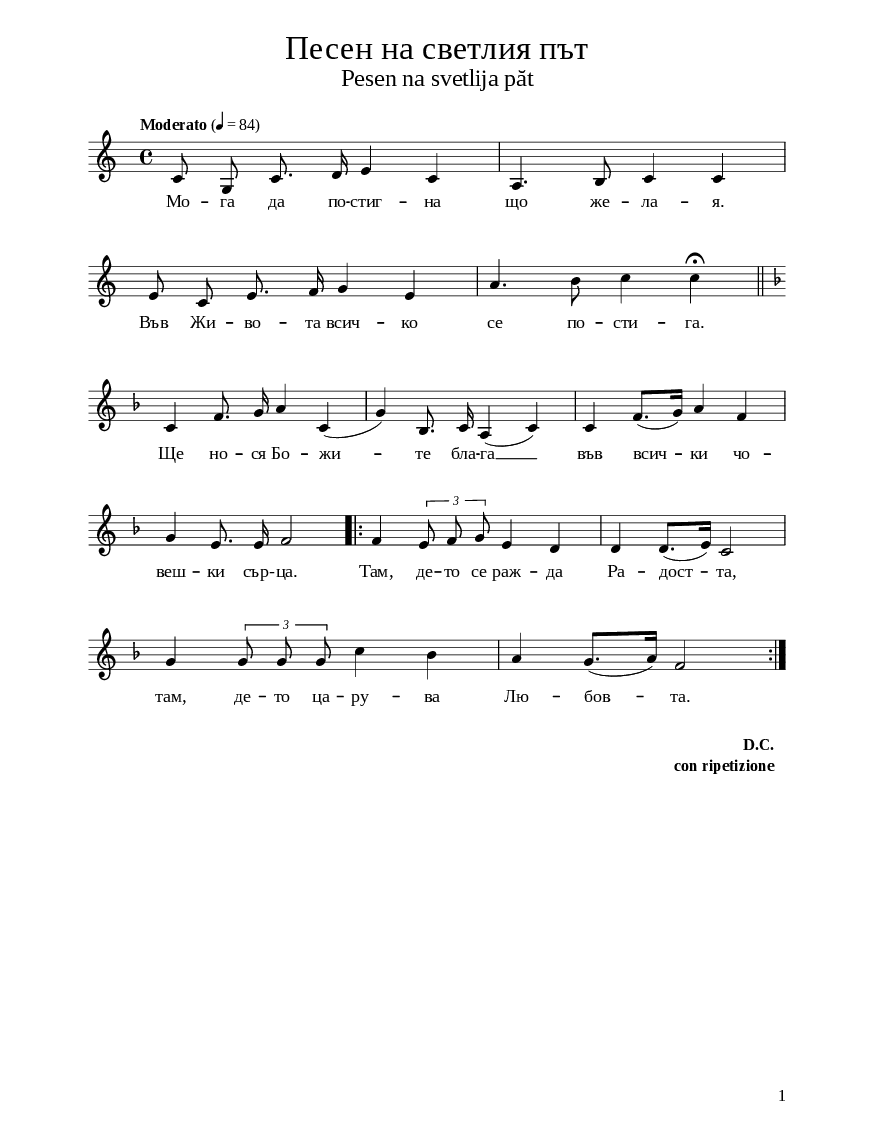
\version "2.24.2"

% include paper part and global functions
\include "include/globals.ily"

\bookpart {
  \label #'ref115
  \tocItem \markup "Песен на светлия път – Pesen na svetlija păt"
  \include "include/bookpart-paper.ily"
  \score {
    \include "include/score-layout.ily"



    \new Voice \relative c' {
      \clef treble
      \key c \major
      \time 4/4
      \tempoFunc "Moderato" 4 "84"
      \autoBeamOff
      c8 g8 c8. d16 e4 c4 | a4.  b8 c4 c4 | \break


      e8 c8 e8. f16   g4 e4 |  a4. b8  c4 c4 \fermata \bar "||" \break


      \key f \major c,4 f8. g16 a4 c,4 (| g'4) bes,8. c16  a4 ( c4 ) | c4 \autoBeamOn f8. ( g16 ) a4 f4 |  \break


      \autoBeamOff g4 e8. e16  f2 |

      \bar ".|:" f4  \tuplet 3/2  { e8 f8 g8 } e4 d4  | d4 \autoBeamOn d8. ( e16 ) c2 | \break

      g'4  \autoBeamOff \tuplet 3/2 { g8 g8 g8 } c4 bes4 | a4 g8. ( [a16] )  f2  \break
      \bar ":|."

    }

    \addlyrics {
      Мо  --  га   да
      по  --  стиг  --  на   що   же  --  ла  --  я.   Във   Жи  --  во
      --  та   всич  --  ко   се   по  --  сти  --  га.   Ще   но  --  ся
      Бо  --  жи --  те   бла  --  га __   във   всич  --  ки   чо
      --  веш  --  ки   "сър-"  --  ца.   Там,   де  --  то   се   раж  --
      да   Ра  --  дост  --  та,   там,   де  --  то   ца  --  ру  --
      ва   Лю  --  бов  --  та.
    }

    \header {
      title = \titleFunc "Песен на светлия път" "Pesen na svetlija păt"
    }

    \midi{}
  } % score


  \markup \dc-two "D.C.""con ripetizione"



  % include foreign translation(s) of the song


  

} % bookpart
